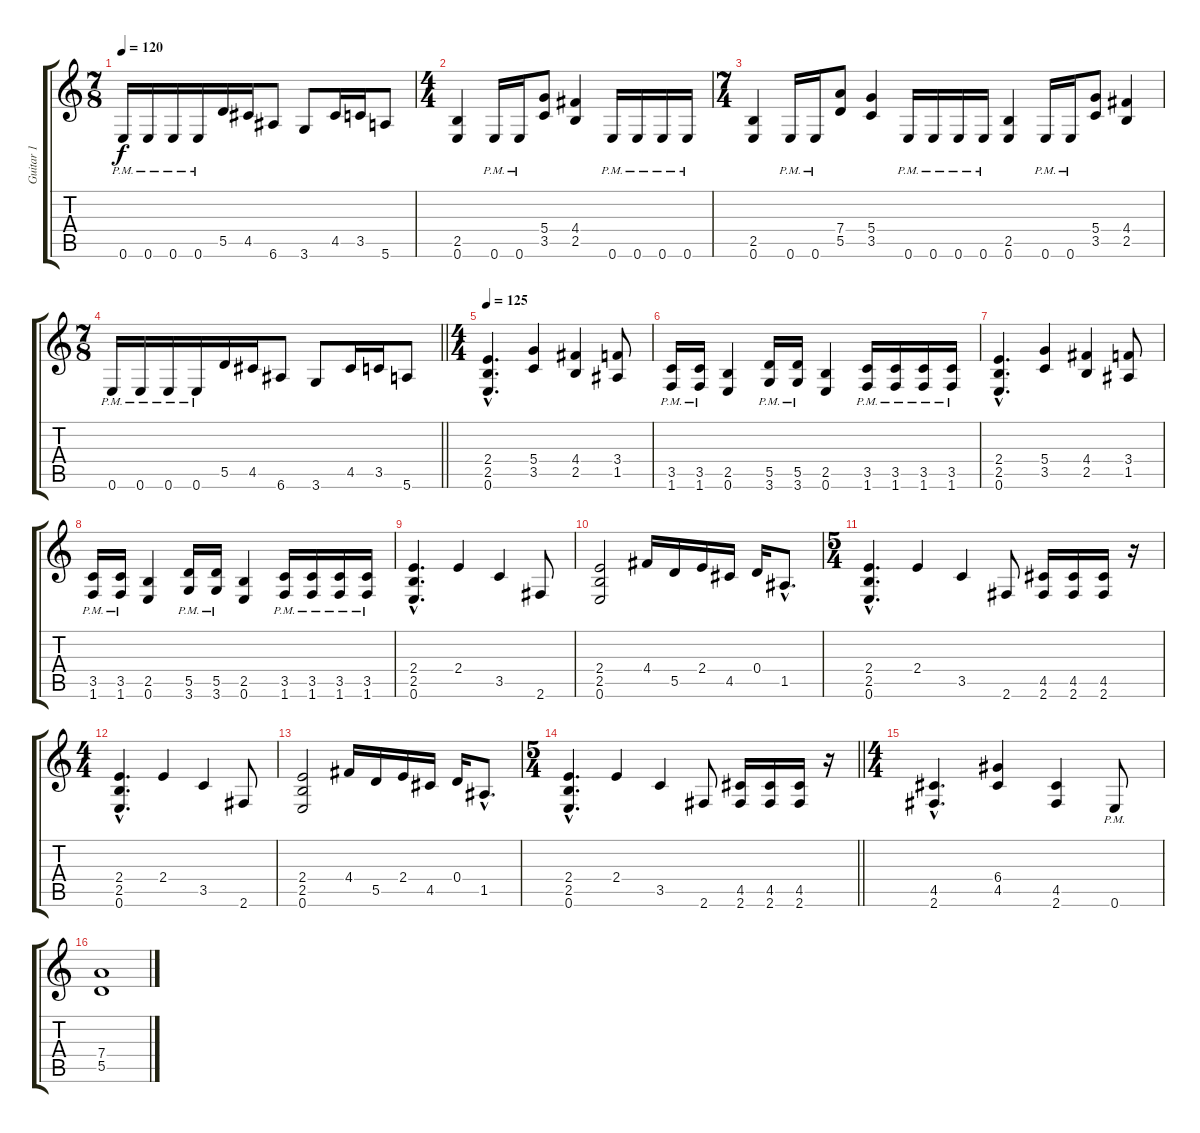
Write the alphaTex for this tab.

\track ("Guitar 1" "Guitar 1") {instrument distortionguitar}
\staff {score tabs}
\tuning (E4 B3 G3 D3 A2 E2) {hide}
\ts (7 8)
\tempo 120
\clef g2
\ks c
0.6{pm}.16{dy f} 0.6{pm}.16 0.6{pm}.16 0.6{pm}.16 5.5.16 4.5.16 6.6.8 3.6.8 4.5.16 3.5.16 5.6.8 |
\ts (4 4)
(2.5 0.6).4 0.6{pm}.16 0.6{pm}.16 (5.4 3.5).8 (4.4 2.5).4 0.6{pm}.16 0.6{pm}.16 0.6{pm}.16 0.6{pm}.16 |
\ts (7 4)
(2.5 0.6).4 0.6{pm}.16 0.6{pm}.16 (7.4 5.5).8 (5.4 3.5).4 0.6{pm}.16 0.6{pm}.16 0.6{pm}.16 0.6{pm}.16 (2.5 0.6).4 0.6{pm}.16 0.6{pm}.16 (5.4 3.5).8 (4.4 2.5).4 |
\ts (7 8)
\barLineRight lightlight
0.6{pm}.16 0.6{pm}.16 0.6{pm}.16 0.6{pm}.16 5.5.16 4.5.16 6.6.8 3.6.8 4.5.16 3.5.16 5.6.8 |
\ts (4 4)
\tempo 125
(2.4{hac} 2.5{hac} 0.6{hac}).4{d} (5.4 3.5).4 (4.4 2.5).4 (3.4 1.5).8 |
(3.5 1.6{pm}).16 (3.5 1.6{pm}).16 (2.5 0.6).4 (5.5 3.6{pm}).16 (5.5 3.6{pm}).16 (2.5 0.6).4 (3.5 1.6{pm}).16 (3.5 1.6{pm}).16 (3.5 1.6{pm}).16 (3.5 1.6{pm}).16 |
(2.4{hac} 2.5{hac} 0.6{hac}).4{d} (5.4 3.5).4 (4.4 2.5).4 (3.4 1.5).8 |
(3.5 1.6{pm}).16 (3.5 1.6{pm}).16 (2.5 0.6).4 (5.5 3.6{pm}).16 (5.5 3.6{pm}).16 (2.5 0.6).4 (3.5 1.6{pm}).16 (3.5 1.6{pm}).16 (3.5 1.6{pm}).16 (3.5 1.6{pm}).16 |
(2.4{hac} 2.5{hac} 0.6{hac}).4{d} 2.4.4 3.5.4 2.6.8 |
(2.4 2.5 0.6).2 4.4.16 5.5.16 2.4.16 4.5.16 0.4.16 1.5{hac}.8{d} |
\ts (5 4)
(2.4{hac} 2.5{hac} 0.6{hac}).4{d} 2.4.4 3.5.4 2.6.8 (4.5 2.6).16 (4.5 2.6).16 (4.5 2.6).16 r.16 |
\ts (4 4)
(2.4{hac} 2.5{hac} 0.6{hac}).4{d} 2.4.4 3.5.4 2.6.8 |
(2.4 2.5 0.6).2 4.4.16 5.5.16 2.4.16 4.5.16 0.4.16 1.5{hac}.8{d} |
\ts (5 4)
\barLineRight lightlight
(2.4{hac} 2.5{hac} 0.6{hac}).4{d} 2.4.4 3.5.4 2.6.8 (4.5 2.6).16 (4.5 2.6).16 (4.5 2.6).16 r.16 |
\ts (4 4)
(4.5{hac} 2.6{hac}).4{d} (6.4 4.5).4 (4.5 2.6).4 0.6{pm}.8 |
(7.4 5.5).1
